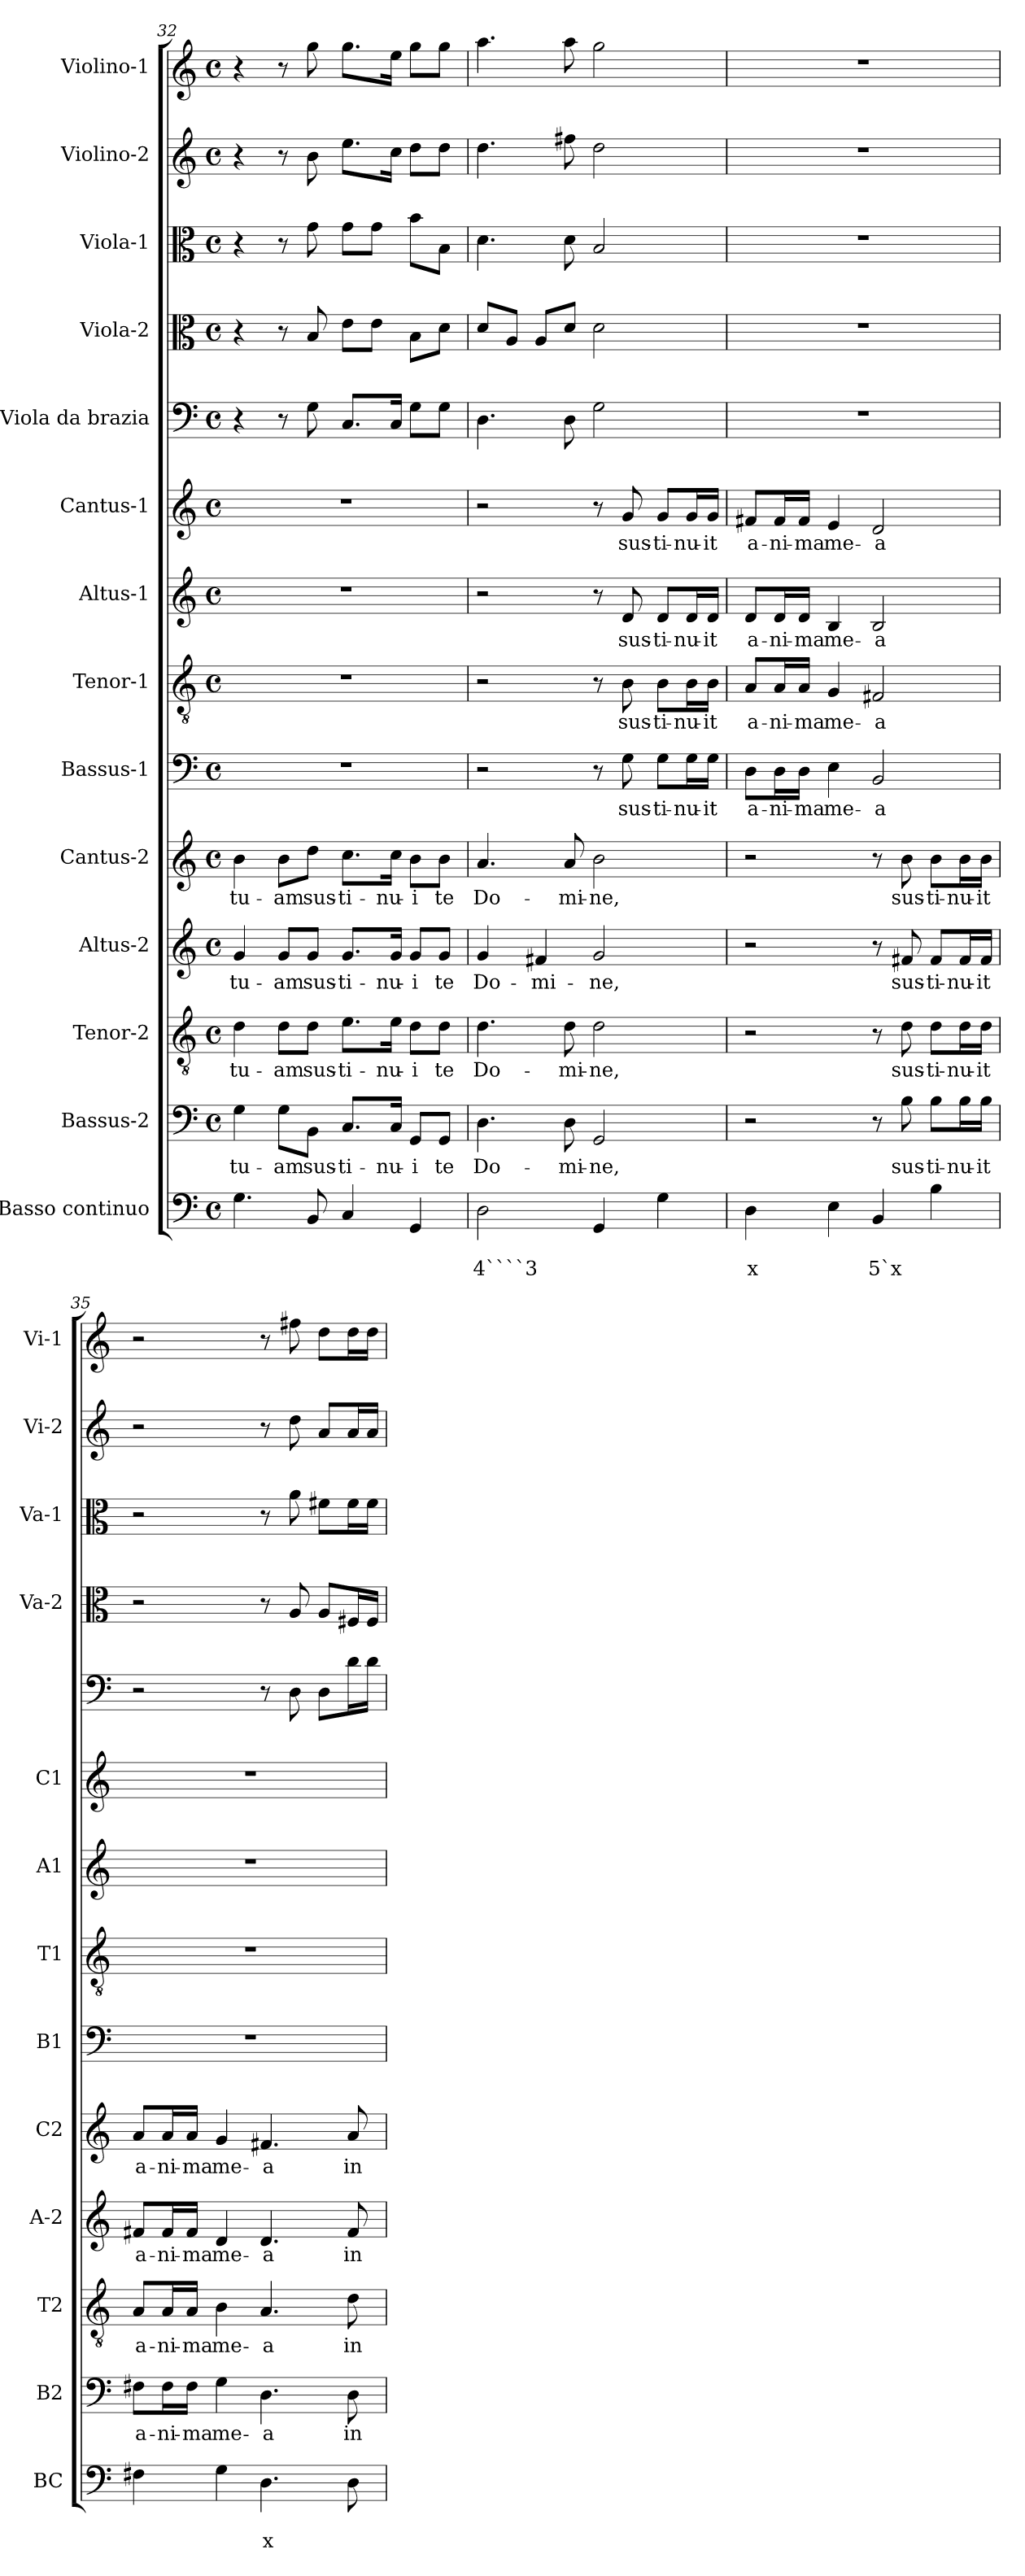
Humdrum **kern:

**kern	**text	**text	**kern	**text	**kern	**text	**kern	**text	**kern	**text	**kern	**text	**kern	**text	**kern	**text	**kern	**text	**kern	**kern	**kern	**kern	**kern
*part14	*part14	*part14	*part13	*part13	*part12	*part12	*part11	*part11	*part10	*part10	*part9	*part9	*part8	*part8	*part7	*part7	*part6	*part6	*part5	*part4	*part3	*part2	*part1
*staff14	*staff14	*staff14	*staff13	*staff13	*staff12	*staff12	*staff11	*staff11	*staff10	*staff10	*staff9	*staff9	*staff8	*staff8	*staff7	*staff7	*staff6	*staff6	*staff5	*staff4	*staff3	*staff2	*staff1
*I"Basso continuo	*	*	*I"Bassus-2	*	*I"Tenor-2	*	*I"Altus-2	*	*I"Cantus-2	*	*I"Bassus-1	*	*I"Tenor-1	*	*I"Altus-1	*	*I"Cantus-1	*	*I"Viola  da brazia	*I"Viola-2	*I"Viola-1	*I"Violino-2	*I"Violino-1
*I'BC	*	*	*I'B2	*	*I'T2	*	*I'A-2	*	*I'C2	*	*I'B1	*	*I'T1	*	*I'A1	*	*I'C1	*	*	*I'Va-2	*I'Va-1	*I'Vi-2	*I'Vi-1
*clefF4	*	*	*clefF4	*	*clefGv2	*	*clefG2	*	*clefG2	*	*clefF4	*	*clefGv2	*	*clefG2	*	*clefG2	*	*clefF4	*clefC3	*clefC3	*clefG2	*clefG2
*k[]	*	*	*k[]	*	*k[]	*	*k[]	*	*k[]	*	*k[]	*	*k[]	*	*k[]	*	*k[]	*	*k[]	*k[]	*k[]	*k[]	*k[]
*C:	*	*	*C:	*	*C:	*	*C:	*	*C:	*	*C:	*	*C:	*	*C:	*	*C:	*	*C:	*C:	*C:	*C:	*C:
*M4/4	*	*	*M4/4	*	*M4/4	*	*M4/4	*	*M4/4	*	*M4/4	*	*M4/4	*	*M4/4	*	*M4/4	*	*M4/4	*M4/4	*M4/4	*M4/4	*M4/4
*met(c)	*	*	*met(c)	*	*met(c)	*	*met(c)	*	*met(c)	*	*met(c)	*	*met(c)	*	*met(c)	*	*met(c)	*	*met(c)	*met(c)	*met(c)	*met(c)	*met(c)
=32	=32	=32	=32	=32	=32	=32	=32	=32	=32	=32	=32	=32	=32	=32	=32	=32	=32	=32	=32	=32	=32	=32	=32
!	!	!	!	!LO:LY:b	!	!LO:LY:b	!	!LO:LY:b	!	!LO:LY:b	!	!	!	!	!	!	!	!	!	!	!	!	!
4.G\	.	.	4G\	tu-	4d\	tu-	4g/	tu-	4b\	tu-	1r	.	1r	.	1r	.	1r	.	4r	4r	4r	4r	4r
!	!	!	!	!LO:LY:b	!	!LO:LY:b	!	!LO:LY:b	!	!LO:LY:b	!	!	!	!	!	!	!	!	!	!	!	!	!
.	.	.	8G\L	-am	8d\L	-am	8g/L	-am	8b\L	-am	.	.	.	.	.	.	.	.	8r	8r	8r	8r	8r
!	!	!	!	!LO:LY:b	!	!LO:LY:b	!	!LO:LY:b	!	!LO:LY:b	!	!	!	!	!	!	!	!	!	!	!	!	!
8BB/	.	.	8BB\J	sus-	8d\J	sus-	8g/J	sus-	8dd\J	sus-	.	.	.	.	.	.	.	.	8G\	8B/	8g\	8b\	8gg\
!	!	!	!	!LO:LY:b	!	!LO:LY:b	!	!LO:LY:b	!	!LO:LY:b	!	!	!	!	!	!	!	!	!	!	!	!	!
4C/	.	.	8.C/L	-ti-	8.e\L	-ti-	8.g/L	-ti-	8.cc\L	-ti-	.	.	.	.	.	.	.	.	8.C/L	8e\L	8g\L	8.ee\L	8.gg\L
.	.	.	.	.	.	.	.	.	.	.	.	.	.	.	.	.	.	.	.	8e\J	8g\J	.	.
!	!	!	!	!LO:LY:b	!	!LO:LY:b	!	!LO:LY:b	!	!LO:LY:b	!	!	!	!	!	!	!	!	!	!	!	!	!
.	.	.	16C/Jk	-nu-	16e\Jk	-nu-	16g/Jk	-nu-	16cc\Jk	-nu-	.	.	.	.	.	.	.	.	16C/Jk	.	.	16cc\Jk	16ee\Jk
!	!	!	!	!LO:LY:b	!	!LO:LY:b	!	!LO:LY:b	!	!LO:LY:b	!	!	!	!	!	!	!	!	!	!	!	!	!
4GG/	.	.	8GG/L	-i	8d\L	-i	8g/L	-i	8b\L	-i	.	.	.	.	.	.	.	.	8G\L	8B\L	8b\L	8dd\L	8gg\L
!	!	!	!	!LO:LY:b	!	!LO:LY:b	!	!LO:LY:b	!	!LO:LY:b	!	!	!	!	!	!	!	!	!	!	!	!	!
.	.	.	8GG/J	te	8d\J	te	8g/J	te	8b\J	te	.	.	.	.	.	.	.	.	8G\J	8d\J	8B\J	8dd\J	8gg\J
=33	=33	=33	=33	=33	=33	=33	=33	=33	=33	=33	=33	=33	=33	=33	=33	=33	=33	=33	=33	=33	=33	=33	=33
!	!	!LO:LY:b	!	!LO:LY:b	!	!LO:LY:b	!	!LO:LY:b	!	!LO:LY:b	!	!	!	!	!	!	!	!	!	!	!	!	!
2D\	.	4````3	4.D\	Do-	4.d\	Do-	4g/	Do-	4.a/	Do-	2r	.	2r	.	2r	.	2r	.	4.D\	8d/L	4.d\	4.dd\	4.aa\
.	.	.	.	.	.	.	.	.	.	.	.	.	.	.	.	.	.	.	.	8A/J	.	.	.
!	!	!	!	!	!	!	!	!LO:LY:b	!	!	!	!	!	!	!	!	!	!	!	!	!	!	!
.	.	.	.	.	.	.	4f#X/	-mi-	.	.	.	.	.	.	.	.	.	.	.	8A/L	.	.	.
!	!	!	!	!LO:LY:b	!	!LO:LY:b	!	!	!	!LO:LY:b	!	!	!	!	!	!	!	!	!	!	!	!	!
.	.	.	8D\	-mi-	8d\	-mi-	.	.	8a/	-mi-	.	.	.	.	.	.	.	.	8D\	8d/J	8d\	8ff#X\	8aa\
!	!	!	!	!LO:LY:b	!	!LO:LY:b	!	!LO:LY:b	!	!LO:LY:b	!	!	!	!	!	!	!	!	!	!	!	!	!
4GG/	.	.	2GG/	-ne,	2d\	-ne,	2g/	-ne,	2b\	-ne,	8r	.	8r	.	8r	.	8r	.	2G\	2d\	2B/	2dd\	2gg\
!	!	!	!	!	!	!	!	!	!	!	!	!LO:LY:b	!	!LO:LY:b	!	!LO:LY:b	!	!LO:LY:b	!	!	!	!	!
.	.	.	.	.	.	.	.	.	.	.	8G\	sus-	8B\	sus-	8d/	sus-	8g/	sus-	.	.	.	.	.
!	!	!	!	!	!	!	!	!	!	!	!	!LO:LY:b	!	!LO:LY:b	!	!LO:LY:b	!	!LO:LY:b	!	!	!	!	!
4G\	.	.	.	.	.	.	.	.	.	.	8G\L	-ti-	8B\L	-ti-	8d/L	-ti-	8g/L	-ti-	.	.	.	.	.
!	!	!	!	!	!	!	!	!	!	!	!	!LO:LY:b	!	!LO:LY:b	!	!LO:LY:b	!	!LO:LY:b	!	!	!	!	!
.	.	.	.	.	.	.	.	.	.	.	16G\L	-nu-	16B\L	-nu-	16d/L	-nu-	16g/L	-nu-	.	.	.	.	.
!	!	!	!	!	!	!	!	!	!	!	!	!LO:LY:b	!	!LO:LY:b	!	!LO:LY:b	!	!LO:LY:b	!	!	!	!	!
.	.	.	.	.	.	.	.	.	.	.	16G\JJ	-it	16B\JJ	-it	16d/JJ	-it	16g/JJ	-it	.	.	.	.	.
=34	=34	=34	=34	=34	=34	=34	=34	=34	=34	=34	=34	=34	=34	=34	=34	=34	=34	=34	=34	=34	=34	=34	=34
!	!	!LO:LY:b	!	!	!	!	!	!	!	!	!	!LO:LY:b	!	!LO:LY:b	!	!LO:LY:b	!	!LO:LY:b	!	!	!	!	!
4D\	.	x	2r	.	2r	.	2r	.	2r	.	8D\L	a-	8A/L	a-	8d/L	a-	8f#X/L	a-	1r	1r	1r	1r	1r
!	!	!	!	!	!	!	!	!	!	!	!	!LO:LY:b	!	!LO:LY:b	!	!LO:LY:b	!	!LO:LY:b	!	!	!	!	!
.	.	.	.	.	.	.	.	.	.	.	16D\L	-ni-	16A/L	-ni-	16d/L	-ni-	16f#/L	-ni-	.	.	.	.	.
!	!	!	!	!	!	!	!	!	!	!	!	!LO:LY:b	!	!LO:LY:b	!	!LO:LY:b	!	!LO:LY:b	!	!	!	!	!
.	.	.	.	.	.	.	.	.	.	.	16D\JJ	-ma	16A/JJ	-ma	16d/JJ	-ma	16f#/JJ	-ma	.	.	.	.	.
!	!	!	!	!	!	!	!	!	!	!	!	!LO:LY:b	!	!LO:LY:b	!	!LO:LY:b	!	!LO:LY:b	!	!	!	!	!
4E\	.	.	.	.	.	.	.	.	.	.	4E\	me-	4G/	me-	4B/	me-	4e/	me-	.	.	.	.	.
!	!	!LO:LY:b	!	!	!	!	!	!	!	!	!	!LO:LY:b	!	!LO:LY:b	!	!LO:LY:b	!	!LO:LY:b	!	!	!	!	!
4BB/	.	5`x	8r	.	8r	.	8r	.	8r	.	2BB/	-a	2F#X/	-a	2B/	-a	2d/	-a	.	.	.	.	.
!	!	!	!	!LO:LY:b	!	!LO:LY:b	!	!LO:LY:b	!	!LO:LY:b	!	!	!	!	!	!	!	!	!	!	!	!	!
.	.	.	8B\	sus-	8d\	sus-	8f#X/	sus-	8b\	sus-	.	.	.	.	.	.	.	.	.	.	.	.	.
!	!	!	!	!LO:LY:b	!	!LO:LY:b	!	!LO:LY:b	!	!LO:LY:b	!	!	!	!	!	!	!	!	!	!	!	!	!
4B\	.	.	8B\L	-ti-	8d\L	-ti-	8f#/L	-ti-	8b\L	-ti-	.	.	.	.	.	.	.	.	.	.	.	.	.
!	!	!	!	!LO:LY:b	!	!LO:LY:b	!	!LO:LY:b	!	!LO:LY:b	!	!	!	!	!	!	!	!	!	!	!	!	!
.	.	.	16B\L	-nu-	16d\L	-nu-	16f#/L	-nu-	16b\L	-nu-	.	.	.	.	.	.	.	.	.	.	.	.	.
!	!	!	!	!LO:LY:b	!	!LO:LY:b	!	!LO:LY:b	!	!LO:LY:b	!	!	!	!	!	!	!	!	!	!	!	!	!
.	.	.	16B\JJ	-it	16d\JJ	-it	16f#/JJ	-it	16b\JJ	-it	.	.	.	.	.	.	.	.	.	.	.	.	.
!!LO:PB:g=z
=35	=35	=35	=35	=35	=35	=35	=35	=35	=35	=35	=35	=35	=35	=35	=35	=35	=35	=35	=35	=35	=35	=35	=35
!	!	!	!	!LO:LY:b	!	!LO:LY:b	!	!LO:LY:b	!	!LO:LY:b	!	!	!	!	!	!	!	!	!	!	!	!	!
4F#X\	.	.	8F#X\L	a-	8A/L	a-	8f#X/L	a-	8a/L	a-	1r	.	1r	.	1r	.	1r	.	2r	2r	2r	2r	2r
!	!	!	!	!LO:LY:b	!	!LO:LY:b	!	!LO:LY:b	!	!LO:LY:b	!	!	!	!	!	!	!	!	!	!	!	!	!
.	.	.	16F#\L	-ni-	16A/L	-ni-	16f#/L	-ni-	16a/L	-ni-	.	.	.	.	.	.	.	.	.	.	.	.	.
!	!	!	!	!LO:LY:b	!	!LO:LY:b	!	!LO:LY:b	!	!LO:LY:b	!	!	!	!	!	!	!	!	!	!	!	!	!
.	.	.	16F#\JJ	-ma	16A/JJ	-ma	16f#/JJ	-ma	16a/JJ	-ma	.	.	.	.	.	.	.	.	.	.	.	.	.
!	!	!	!	!LO:LY:b	!	!LO:LY:b	!	!LO:LY:b	!	!LO:LY:b	!	!	!	!	!	!	!	!	!	!	!	!	!
4G\	.	.	4G\	me-	4B\	me-	4d/	me-	4g/	me-	.	.	.	.	.	.	.	.	.	.	.	.	.
!	!	!LO:LY:b	!	!LO:LY:b	!	!LO:LY:b	!	!LO:LY:b	!	!LO:LY:b	!	!	!	!	!	!	!	!	!	!	!	!	!
4.D\	.	x	4.D\	-a	4.A/	-a	4.d/	-a	4.f#X/	-a	.	.	.	.	.	.	.	.	8r	8r	8r	8r	8r
.	.	.	.	.	.	.	.	.	.	.	.	.	.	.	.	.	.	.	8D\	8A/	8a\	8dd\	8ff#X\
.	.	.	.	.	.	.	.	.	.	.	.	.	.	.	.	.	.	.	8D\L	8A/L	8f#X\L	8a/L	8dd\L
!	!	!	!	!LO:LY:b	!	!LO:LY:b	!	!LO:LY:b	!	!LO:LY:b	!	!	!	!	!	!	!	!	!	!	!	!	!
8D\	.	.	8D\	in	8d\	in	8f#/	in	8a/	in	.	.	.	.	.	.	.	.	16d\L	16F#X/L	16f#\L	16a/L	16dd\L
.	.	.	.	.	.	.	.	.	.	.	.	.	.	.	.	.	.	.	16d\JJ	16F#/JJ	16f#\JJ	16a/JJ	16dd\JJ
=	=	=	=	=	=	=	=	=	=	=	=	=	=	=	=	=	=	=	=	=	=	=	=
*-	*-	*-	*-	*-	*-	*-	*-	*-	*-	*-	*-	*-	*-	*-	*-	*-	*-	*-	*-	*-	*-	*-	*-
